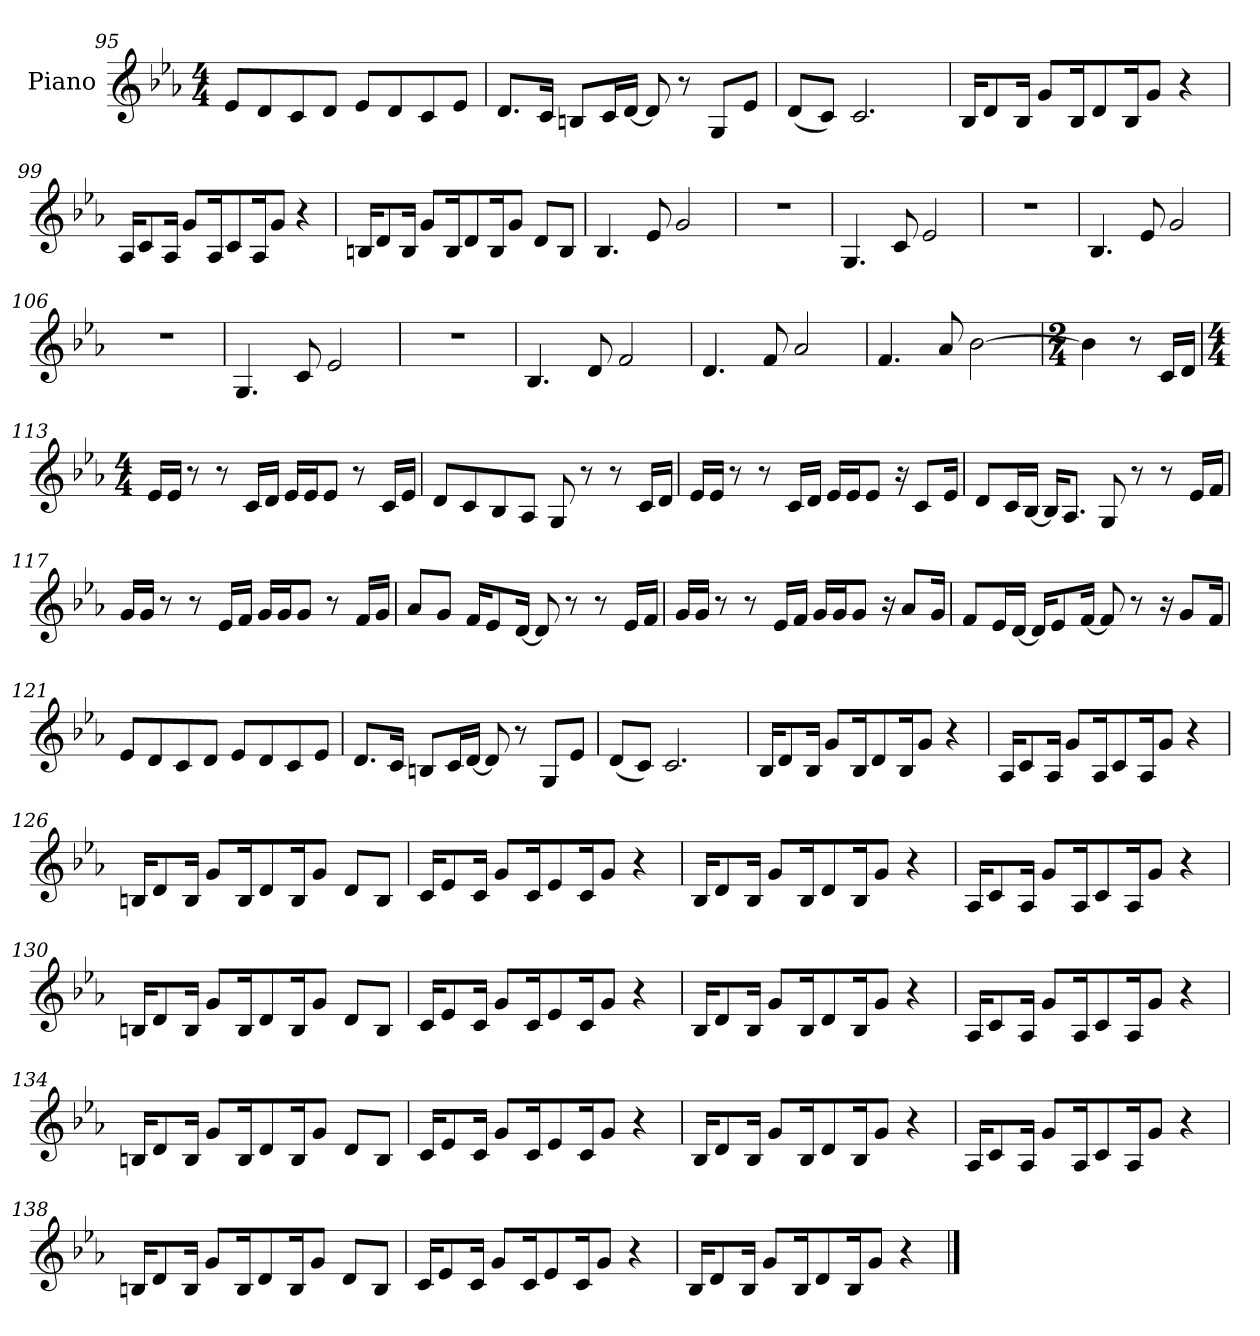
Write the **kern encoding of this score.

**kern
*part1
*staff1
*I"Piano
*I'Pno.
*clefG2
*k[b-e-a-]
*M4/4
=95
8e-L
8d
8c
8dJ
8e-L
8d
8c
8e-J
=96
8.dL
16cJk
8BnL
16cL
[16dJJ
8d]
8r
8GL
8e-J
=97
(<8dL
8cJ)
2.c
=98
16B-!KL
8d!
16B-!Jk
8g!L
16B-!K
8d!
16B-!K
8g!J
4r
=99
16A-!KL
8c!
16A-!Jk
8g!L
16A-!K
8c!
16A-!K
8g!J
4r
=100
16Bn!KL
8d!
16B!Jk
8g!L
16B!K
8d!
16B!K
8g!J
8d!L
8B!J
=101
4.B-
8e-
2g
=102
1r
=103
4.G
8c
2e-
=104
1r
=105
4.B-
8e-
2g
=106
1r
=107
4.G
8c
2e-
=108
1r
=109
4.B-
8d
2f
=110
4.d
8f
2a-
=111
4.f
8a-
[2b-
=112
*M2/4
4b-]
8r
16cLL
16dJJ
=113
*M4/4
16e-LL
16e-JJ
8r
8r
16cLL
16dJJ
16e-LL
16e-J
8e-J
8r
16cLL
16e-JJ
=114
8dL
8c
8B-
8A-J
8G
8r
8r
16cLL
16dJJ
=115
16e-LL
16e-JJ
8r
8r
16cLL
16dJJ
16e-LL
16e-J
8e-J
16r
8cL
16e-Jk
=116
8dL
16cL
[16B-JJ
16B-KL]
8.A-J
8G
8r
8r
16e-LL
16fJJ
=117
16gLL
16gJJ
8r
8r
16e-LL
16fJJ
16gLL
16gJ
8gJ
8r
16fLL
16gJJ
=118
8a-L
8gJ
16fKL
8e-
[16dJk
8d]
8r
8r
16e-LL
16fJJ
=119
16gLL
16gJJ
8r
8r
16e-LL
16fJJ
16gLL
16gJ
8gJ
16r
8a-L
16gJk
=120
8fL
16e-L
[16dJJ
16dKL]
8e-
[16fJk
8f]
8r
16r
8gL
16fJk
=121
8e-L
8d
8c
8dJ
8e-L
8d
8c
8e-J
=122
8.dL
16cJk
8BnL
16cL
[16dJJ
8d]
8r
8GL
8e-J
=123
(<8dL
8cJ)
2.c
=124
16B-!KL
8d!
16B-!Jk
8g!L
16B-!K
8d!
16B-!K
8g!J
4r
=125
16A-!KL
8c!
16A-!Jk
8g!L
16A-!K
8c!
16A-!K
8g!J
4r
=126
16Bn!KL
8d!
16B!Jk
8g!L
16B!K
8d!
16B!K
8g!J
8d!L
8B!J
=127
16c!KL
8e-!
16c!Jk
8g!L
16c!K
8e-!
16c!K
8g!J
4r
=128
16B-!KL
8d!
16B-!Jk
8g!L
16B-!K
8d!
16B-!K
8g!J
4r
=129
16A-!KL
8c!
16A-!Jk
8g!L
16A-!K
8c!
16A-!K
8g!J
4r
=130
16Bn!KL
8d!
16B!Jk
8g!L
16B!K
8d!
16B!K
8g!J
8d!L
8B!J
=131
16c!KL
8e-!
16c!Jk
8g!L
16c!K
8e-!
16c!K
8g!J
4r
=132
16B-!KL
8d!
16B-!Jk
8g!L
16B-!K
8d!
16B-!K
8g!J
4r
=133
16A-!KL
8c!
16A-!Jk
8g!L
16A-!K
8c!
16A-!K
8g!J
4r
=134
16Bn!KL
8d!
16B!Jk
8g!L
16B!K
8d!
16B!K
8g!J
8d!L
8B!J
=135
16c!KL
8e-!
16c!Jk
8g!L
16c!K
8e-!
16c!K
8g!J
4r
=136
16B-!KL
8d!
16B-!Jk
8g!L
16B-!K
8d!
16B-!K
8g!J
4r
=137
16A-!KL
8c!
16A-!Jk
8g!L
16A-!K
8c!
16A-!K
8g!J
4r
=138
16Bn!KL
8d!
16B!Jk
8g!L
16B!K
8d!
16B!K
8g!J
8d!L
8B!J
=139
16c!KL
8e-!
16c!Jk
8g!L
16c!K
8e-!
16c!K
8g!J
4r
=140
16B-!KL
8d!
16B-!Jk
8g!L
16B-!K
8d!
16B-!K
8g!J
4r
==
*-
